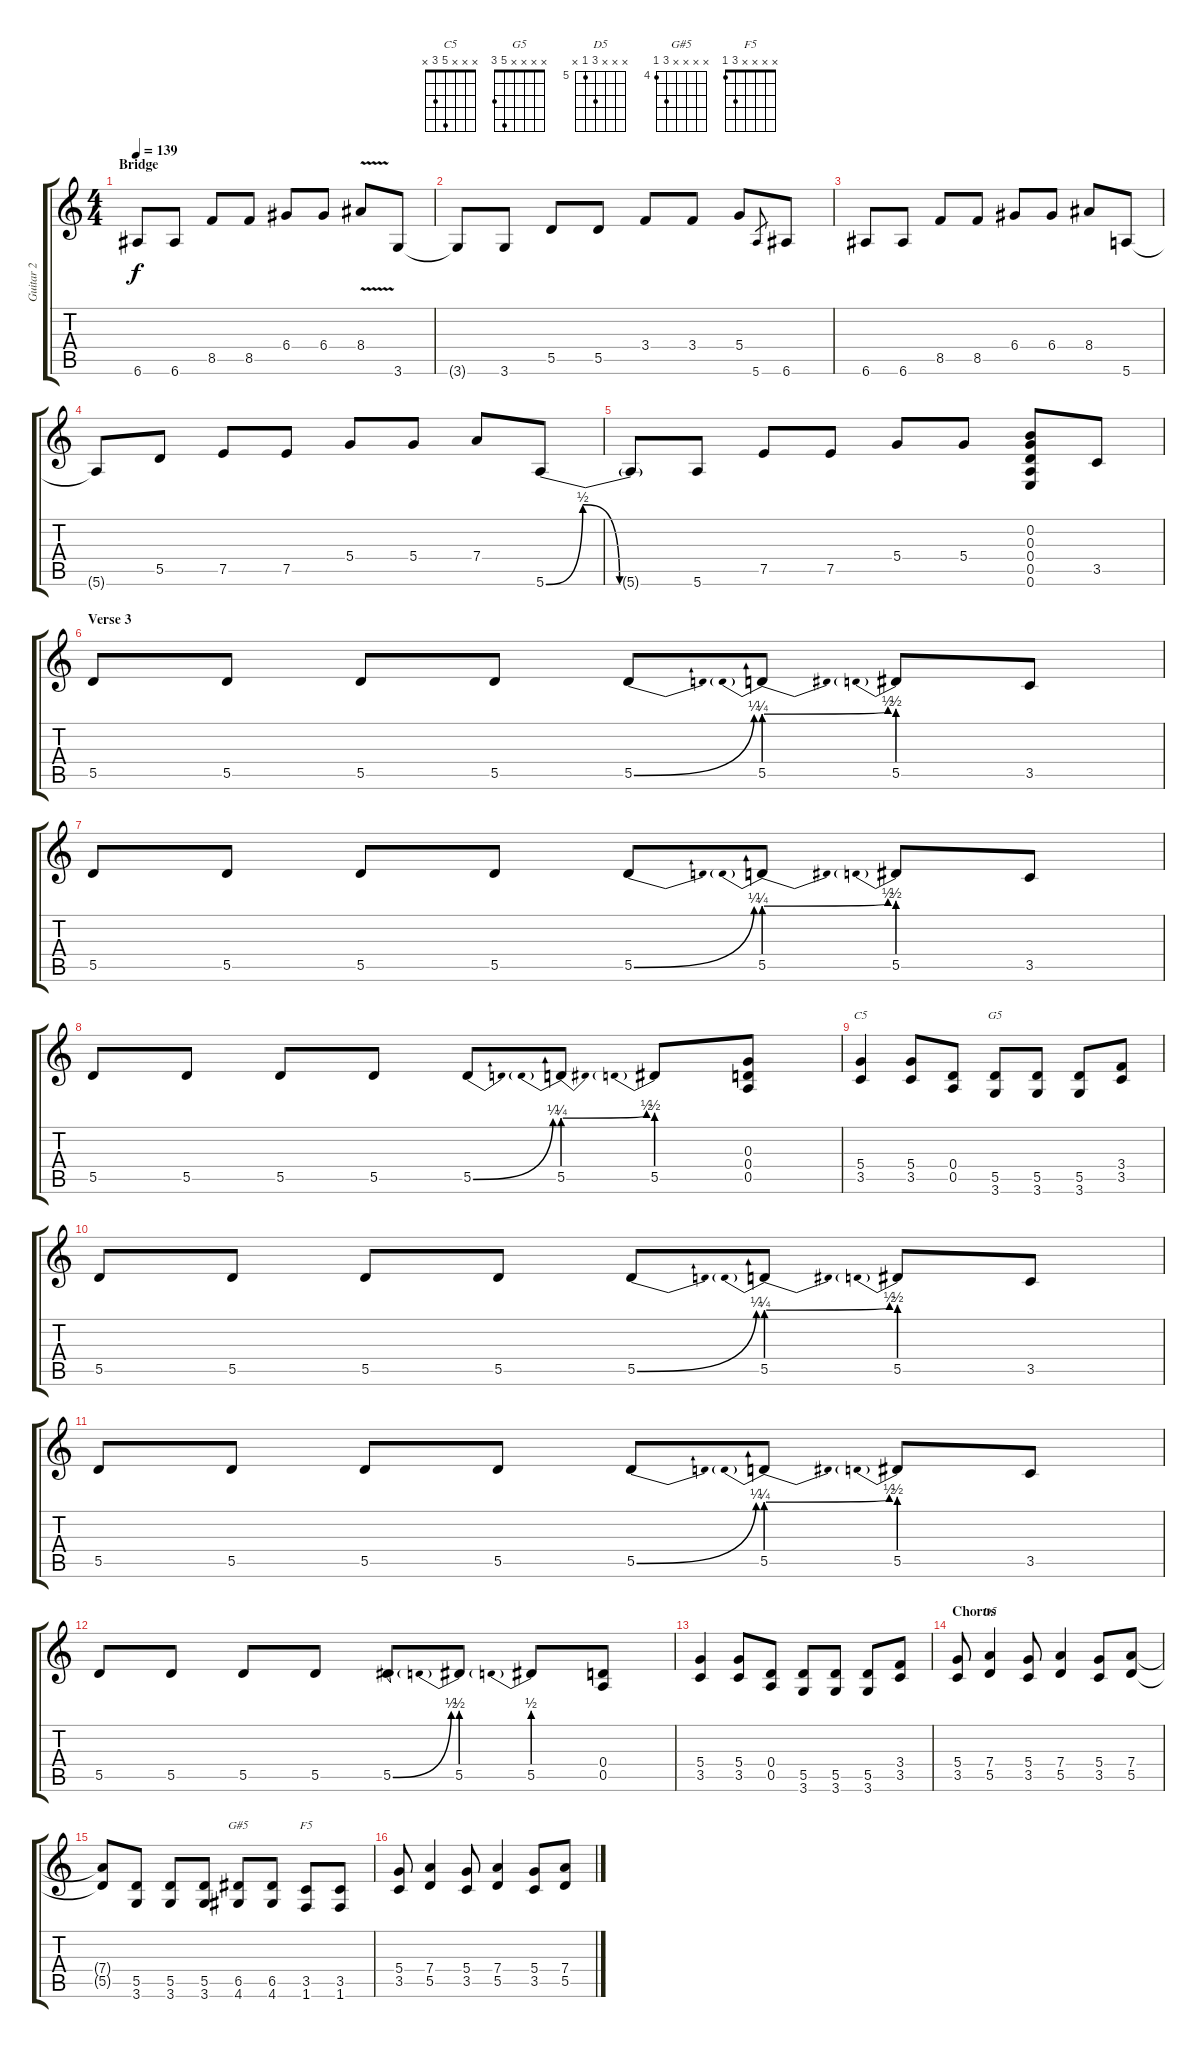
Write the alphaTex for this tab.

\track ("Guitar 2" "Guitar 2") {instrument distortionguitar}
\staff {score tabs}
\tuning (E4 B3 G3 D3 A2 E2) {hide}
\chord ("C5" x x x 5 3 x)
\chord ("G5" x x x x 5 3)
\chord ("D5" x x x 7 5 x) {firstfret 5}
\chord ("G#5" x x x x 6 4) {firstfret 4}
\chord ("F5" x x x x 3 1)
\ts (4 4)
\section ("" "Bridge")
\tempo 139
\clef g2
\ks c
6.6.8{dy f} 6.6.8 8.5.8 8.5.8 6.4.8 6.4.8 8.4{v}.8 3.6.8 |
3.6{t}.8 3.6.8 5.5.8 5.5.8 3.4.8 3.4.8 5.4.8 5.6.8{gr} 6.6.8 |
6.6.8 6.6.8 8.5.8 8.5.8 6.4.8 6.4.8 8.4.8 5.6.8 |
5.6{t}.8 5.5.8 7.5.8 7.5.8 5.4.8 5.4.8 7.4.8 5.6{be (custom 0 0 15 2 30 0 60 0)}.8 |
5.6{t}.8 5.6.8 7.5.8 7.5.8 5.4.8 5.4.8 (0.2 0.3 0.4 0.5 0.6).8 3.5.8 |
\section ("" "Verse 3")
5.5.8 5.5.8 5.5.8 5.5.8 5.5{be (bend 0 0 60 1)}.8 5.5{be (prebendbend 0 1 60 2)}.8 5.5{be (prebend 0 2 60 2)}.8 3.5.8 |
5.5.8 5.5.8 5.5.8 5.5.8 5.5{be (bend 0 0 60 1)}.8 5.5{be (prebendbend 0 1 60 2)}.8 5.5{be (prebend 0 2 60 2)}.8 3.5.8 |
5.5.8 5.5.8 5.5.8 5.5.8 5.5{be (bend 0 0 60 1)}.8 5.5{be (prebendbend 0 1 60 2)}.8 5.5{be (prebend 0 2 60 2)}.8 (0.3 0.4 0.5).8 |
(5.4 3.5).4{ch "C5"} (5.4 3.5).8 (0.4 0.5).8 (5.5 3.6).8{ch "G5"} (5.5 3.6).8 (5.5 3.6).8 (3.4 3.5).8 |
5.5.8 5.5.8 5.5.8 5.5.8 5.5{be (bend 0 0 60 1)}.8 5.5{be (prebendbend 0 1 60 2)}.8 5.5{be (prebend 0 2 60 2)}.8 3.5.8 |
5.5.8 5.5.8 5.5.8 5.5.8 5.5{be (bend 0 0 60 1)}.8 5.5{be (prebendbend 0 1 60 2)}.8 5.5{be (prebend 0 2 60 2)}.8 3.5.8 |
5.5.8 5.5.8 5.5.8 5.5.8 5.5{be (bend 0 0 60 2)}.8 5.5{be (prebend 0 2 60 2)}.8 5.5{be (prebend 0 2 60 2)}.8 (0.4 0.5).8 |
(5.4 3.5).4 (5.4 3.5).8 (0.4 0.5).8 (5.5 3.6).8 (5.5 3.6).8 (5.5 3.6).8 (3.4 3.5).8 |
\section ("" "Chorus")
(5.4 3.5).8 (7.4 5.5).4{ch "D5"} (5.4 3.5).8 (7.4 5.5).4 (5.4 3.5).8 (7.4 5.5).8 |
(7.4{t} 5.5{t}).8 (5.5 3.6).8 (5.5 3.6).8 (5.5 3.6).8 (6.5 4.6).8{ch "G#5"} (6.5 4.6).8 (3.5 1.6).8{ch "F5"} (3.5 1.6).8 |
(5.4 3.5).8 (7.4 5.5).4 (5.4 3.5).8 (7.4 5.5).4 (5.4 3.5).8 (7.4 5.5).8
